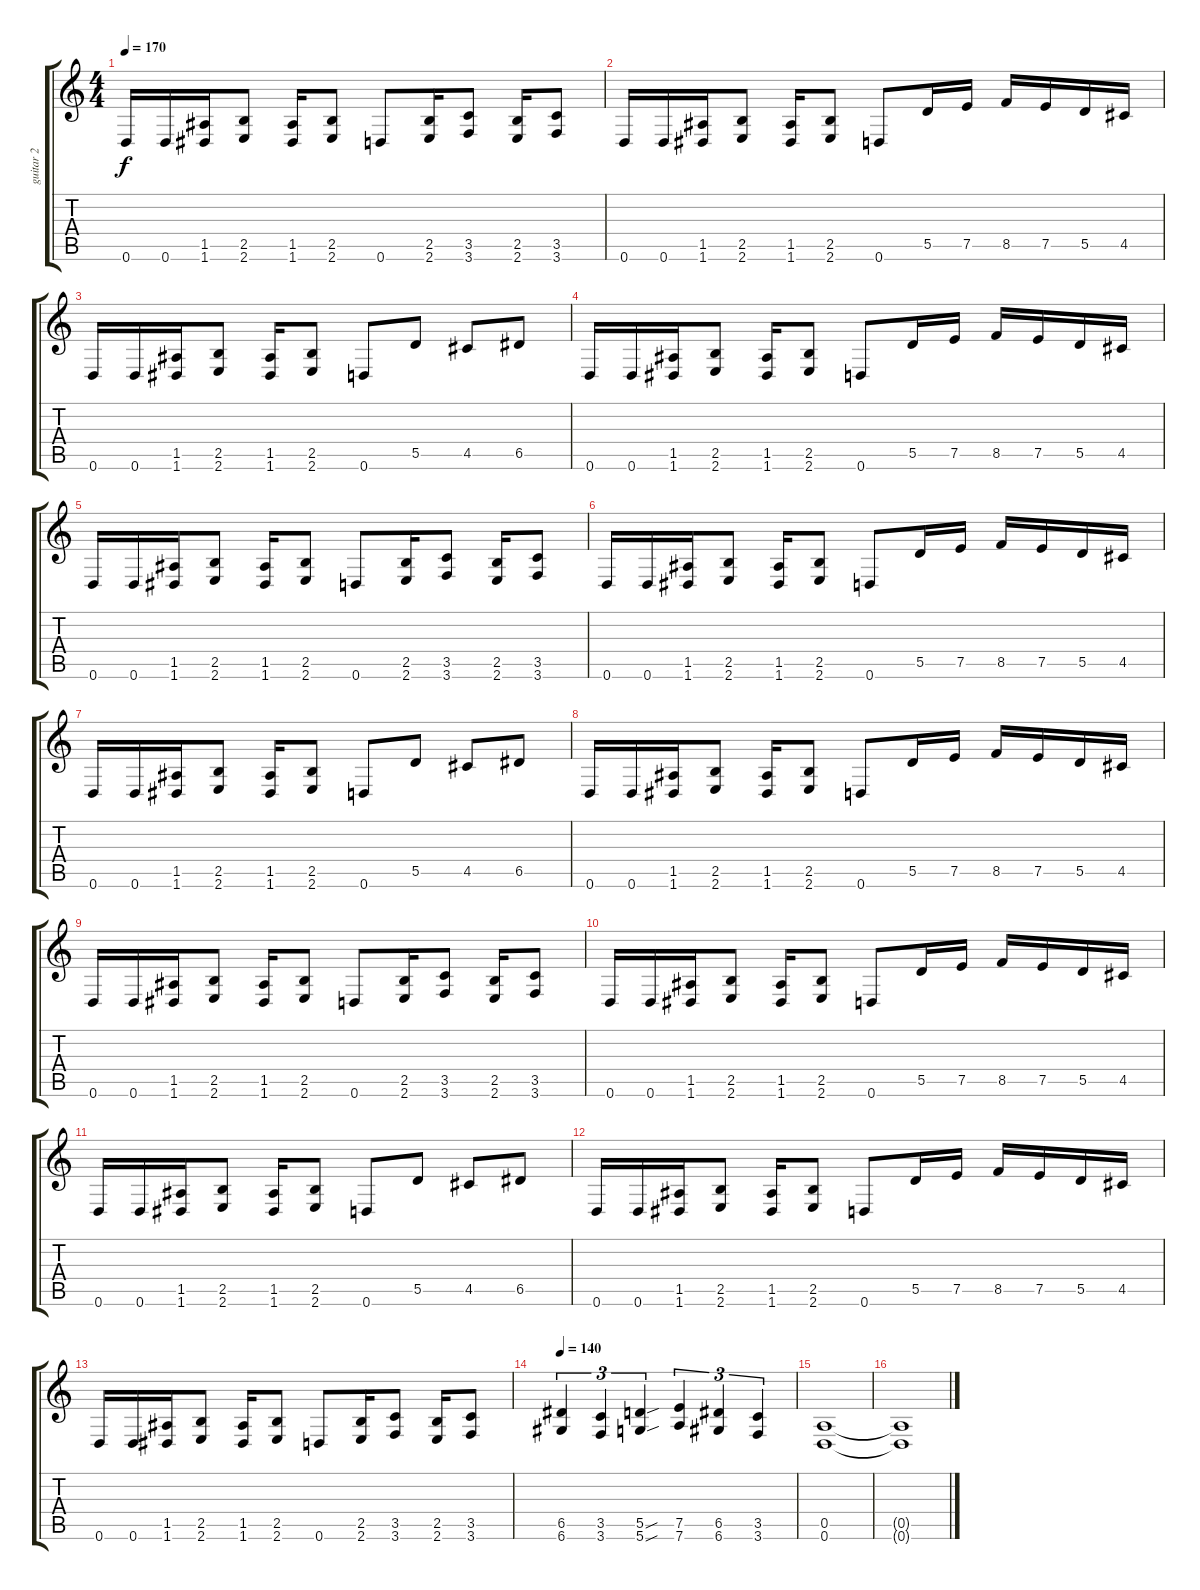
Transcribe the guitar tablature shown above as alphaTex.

\track ("guitar 2" "guitar 2") {instrument distortionguitar}
\staff {score tabs}
\tuning (E4 B3 G3 D3 A2 D2) {hide}
\ts (4 4)
\tempo 170
\clef g2
\ks c
0.6.16{dy f} 0.6.16 (1.5 1.6).16 (2.5 2.6).8 (1.5 1.6).16 (2.5 2.6).8 0.6.8 (2.5 2.6).16 (3.5 3.6).8 (2.5 2.6).16 (3.5 3.6).8 |
0.6.16 0.6.16 (1.5 1.6).16 (2.5 2.6).8 (1.5 1.6).16 (2.5 2.6).8 0.6.8 5.5.16 7.5.16 8.5.16 7.5.16 5.5.16 4.5.16 |
0.6.16 0.6.16 (1.5 1.6).16 (2.5 2.6).8 (1.5 1.6).16 (2.5 2.6).8 0.6.8 5.5.8 4.5.8 6.5.8 |
0.6.16 0.6.16 (1.5 1.6).16 (2.5 2.6).8 (1.5 1.6).16 (2.5 2.6).8 0.6.8 5.5.16 7.5.16 8.5.16 7.5.16 5.5.16 4.5.16 |
0.6.16 0.6.16 (1.5 1.6).16 (2.5 2.6).8 (1.5 1.6).16 (2.5 2.6).8 0.6.8 (2.5 2.6).16 (3.5 3.6).8 (2.5 2.6).16 (3.5 3.6).8 |
0.6.16 0.6.16 (1.5 1.6).16 (2.5 2.6).8 (1.5 1.6).16 (2.5 2.6).8 0.6.8 5.5.16 7.5.16 8.5.16 7.5.16 5.5.16 4.5.16 |
0.6.16 0.6.16 (1.5 1.6).16 (2.5 2.6).8 (1.5 1.6).16 (2.5 2.6).8 0.6.8 5.5.8 4.5.8 6.5.8 |
0.6.16 0.6.16 (1.5 1.6).16 (2.5 2.6).8 (1.5 1.6).16 (2.5 2.6).8 0.6.8 5.5.16 7.5.16 8.5.16 7.5.16 5.5.16 4.5.16 |
0.6.16 0.6.16 (1.5 1.6).16 (2.5 2.6).8 (1.5 1.6).16 (2.5 2.6).8 0.6.8 (2.5 2.6).16 (3.5 3.6).8 (2.5 2.6).16 (3.5 3.6).8 |
0.6.16 0.6.16 (1.5 1.6).16 (2.5 2.6).8 (1.5 1.6).16 (2.5 2.6).8 0.6.8 5.5.16 7.5.16 8.5.16 7.5.16 5.5.16 4.5.16 |
0.6.16 0.6.16 (1.5 1.6).16 (2.5 2.6).8 (1.5 1.6).16 (2.5 2.6).8 0.6.8 5.5.8 4.5.8 6.5.8 |
0.6.16 0.6.16 (1.5 1.6).16 (2.5 2.6).8 (1.5 1.6).16 (2.5 2.6).8 0.6.8 5.5.16 7.5.16 8.5.16 7.5.16 5.5.16 4.5.16 |
0.6.16 0.6.16 (1.5 1.6).16 (2.5 2.6).8 (1.5 1.6).16 (2.5 2.6).8 0.6.8 (2.5 2.6).16 (3.5 3.6).8 (2.5 2.6).16 (3.5 3.6).8 |
\tempo 150
\tempo 140
(6.5 6.6).4{tu (3 2)} (3.5 3.6).4{tu (3 2)} (5.5{sou} 5.6{sou}).4{tu (3 2)} (7.5 7.6).4{tu (3 2)} (6.5 6.6).4{tu (3 2)} (3.5 3.6).4{tu (3 2)} |
(0.5 0.6).1 |
(0.5{t} 0.6{t}).1
